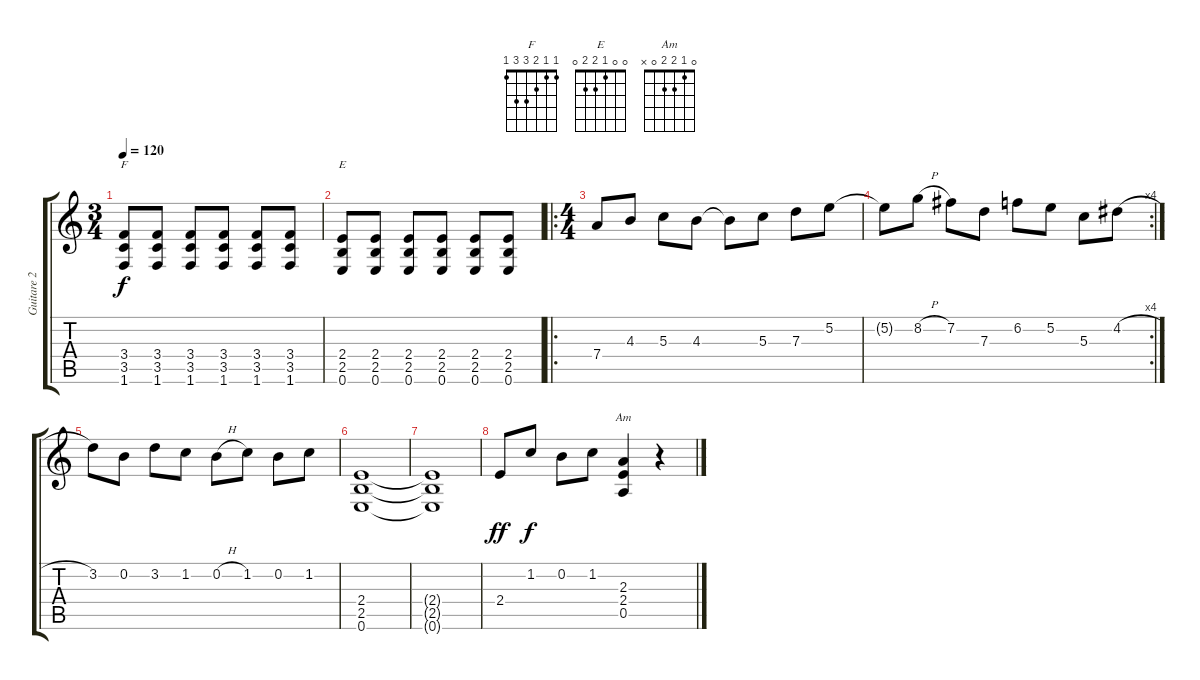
\track ("Guitare 2" "Guitare 2") {instrument distortionguitar}
\staff {score tabs}
\tuning (E4 B3 G3 D3 A2 E2) {hide}
\chord ("F" 1 1 2 3 3 1)
\chord ("E" 0 0 1 2 2 0)
\chord ("Am" 0 1 2 2 0 x)
\ts (3 4)
\tempo 120
\clef g2
\ks c
(3.4 3.5 1.6).8{ch "F" dy f} (3.4 3.5 1.6).8 (3.4 3.5 1.6).8 (3.4 3.5 1.6).8 (3.4 3.5 1.6).8 (3.4 3.5 1.6).8 |
(2.4 2.5 0.6).8{ch "E"} (2.4 2.5 0.6).8 (2.4 2.5 0.6).8 (2.4 2.5 0.6).8 (2.4 2.5 0.6).8 (2.4 2.5 0.6).8 |
\ro
\ts (4 4)
7.4.8 4.3.8 5.3.8 4.3.8 4.3{t}.8 5.3.8 7.3.8 5.2.8 |
\rc 4
5.2{t}.8 8.2{h}.8 7.2.8 7.3.8 6.2.8 5.2.8 5.3.8 4.2{h}.8 |
3.2.8 0.2.8 3.2.8 1.2.8 0.2{h}.8 1.2.8 0.2.8 1.2.8 |
(2.4 2.5 0.6).1 |
(2.4{t} 2.5{t} 0.6{t}).1 |
2.4.8{dy ff} 1.2.8{dy f} 0.2.8 1.2.8 (2.3 2.4 0.5).4{ch "Am"} r.4
